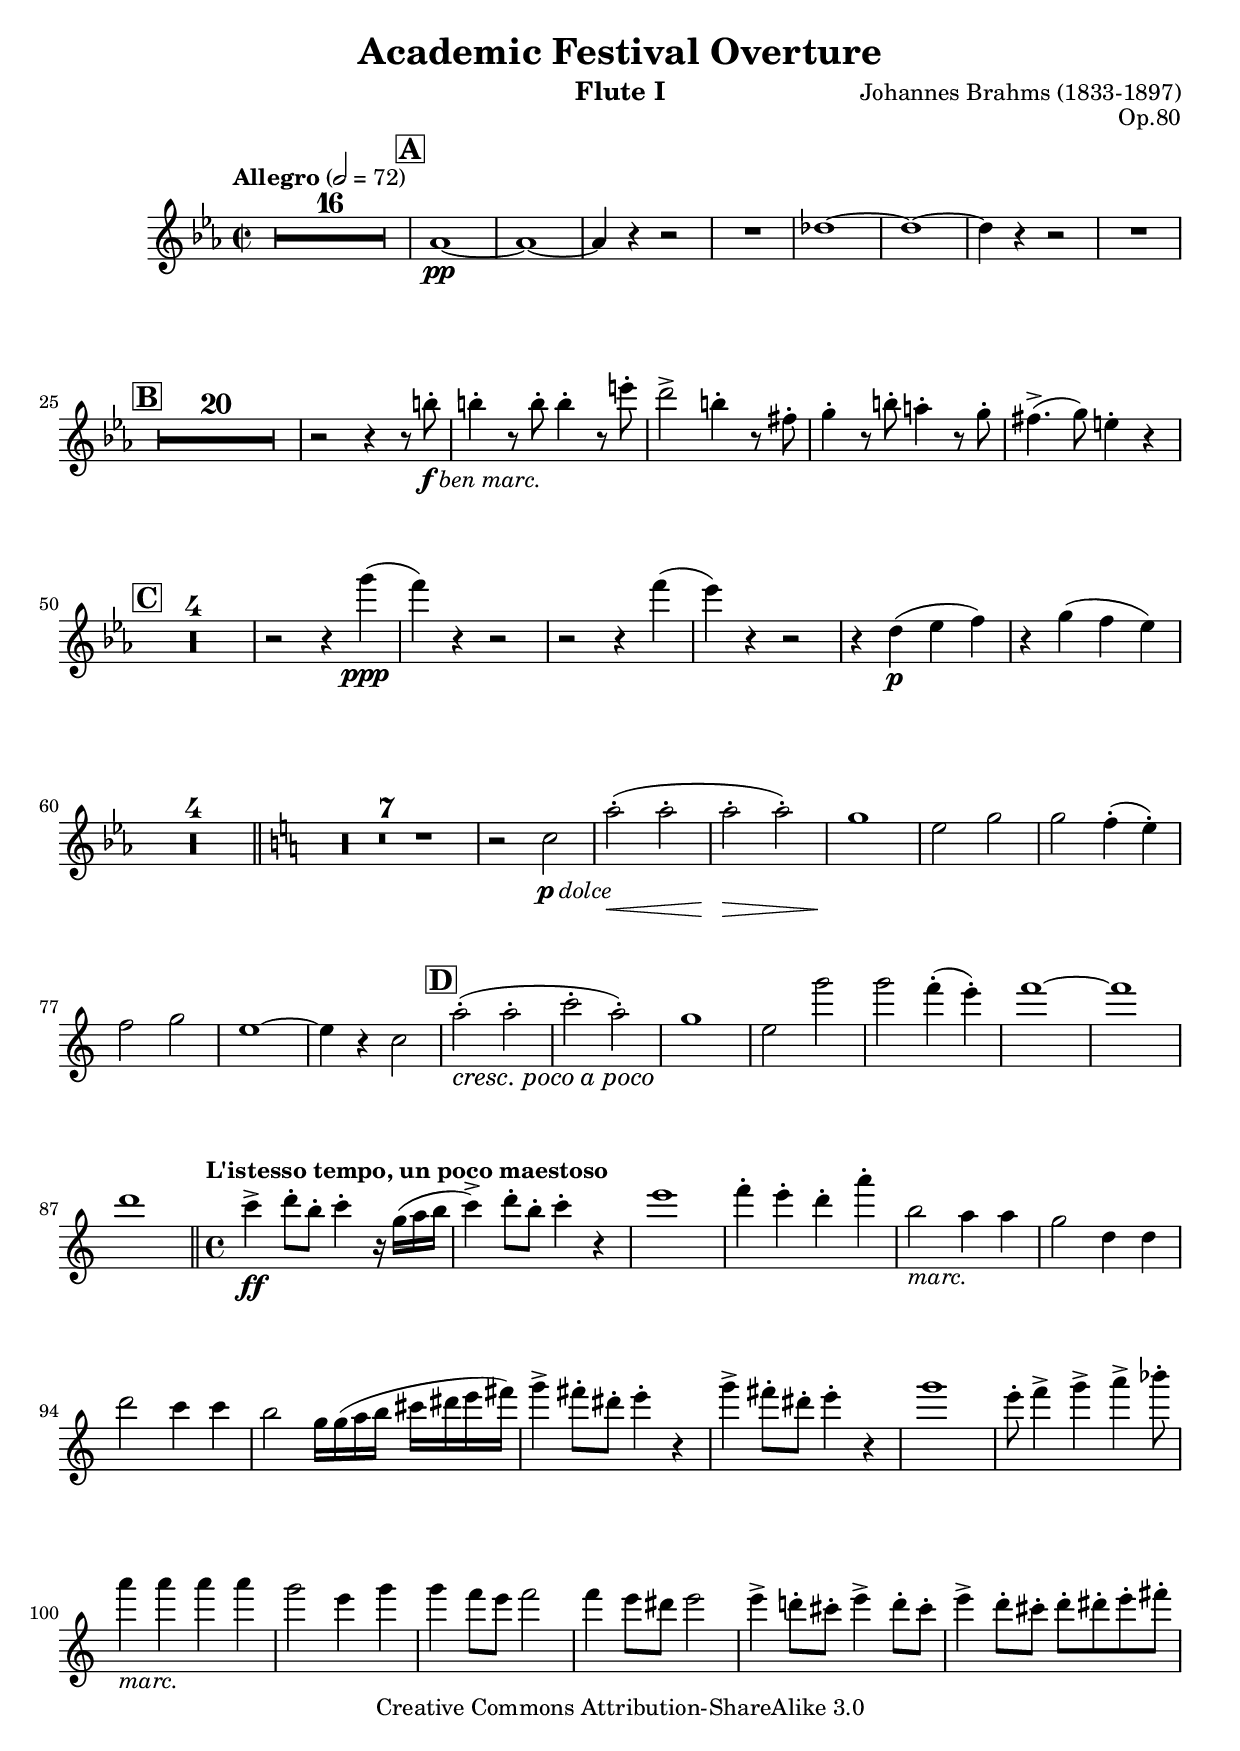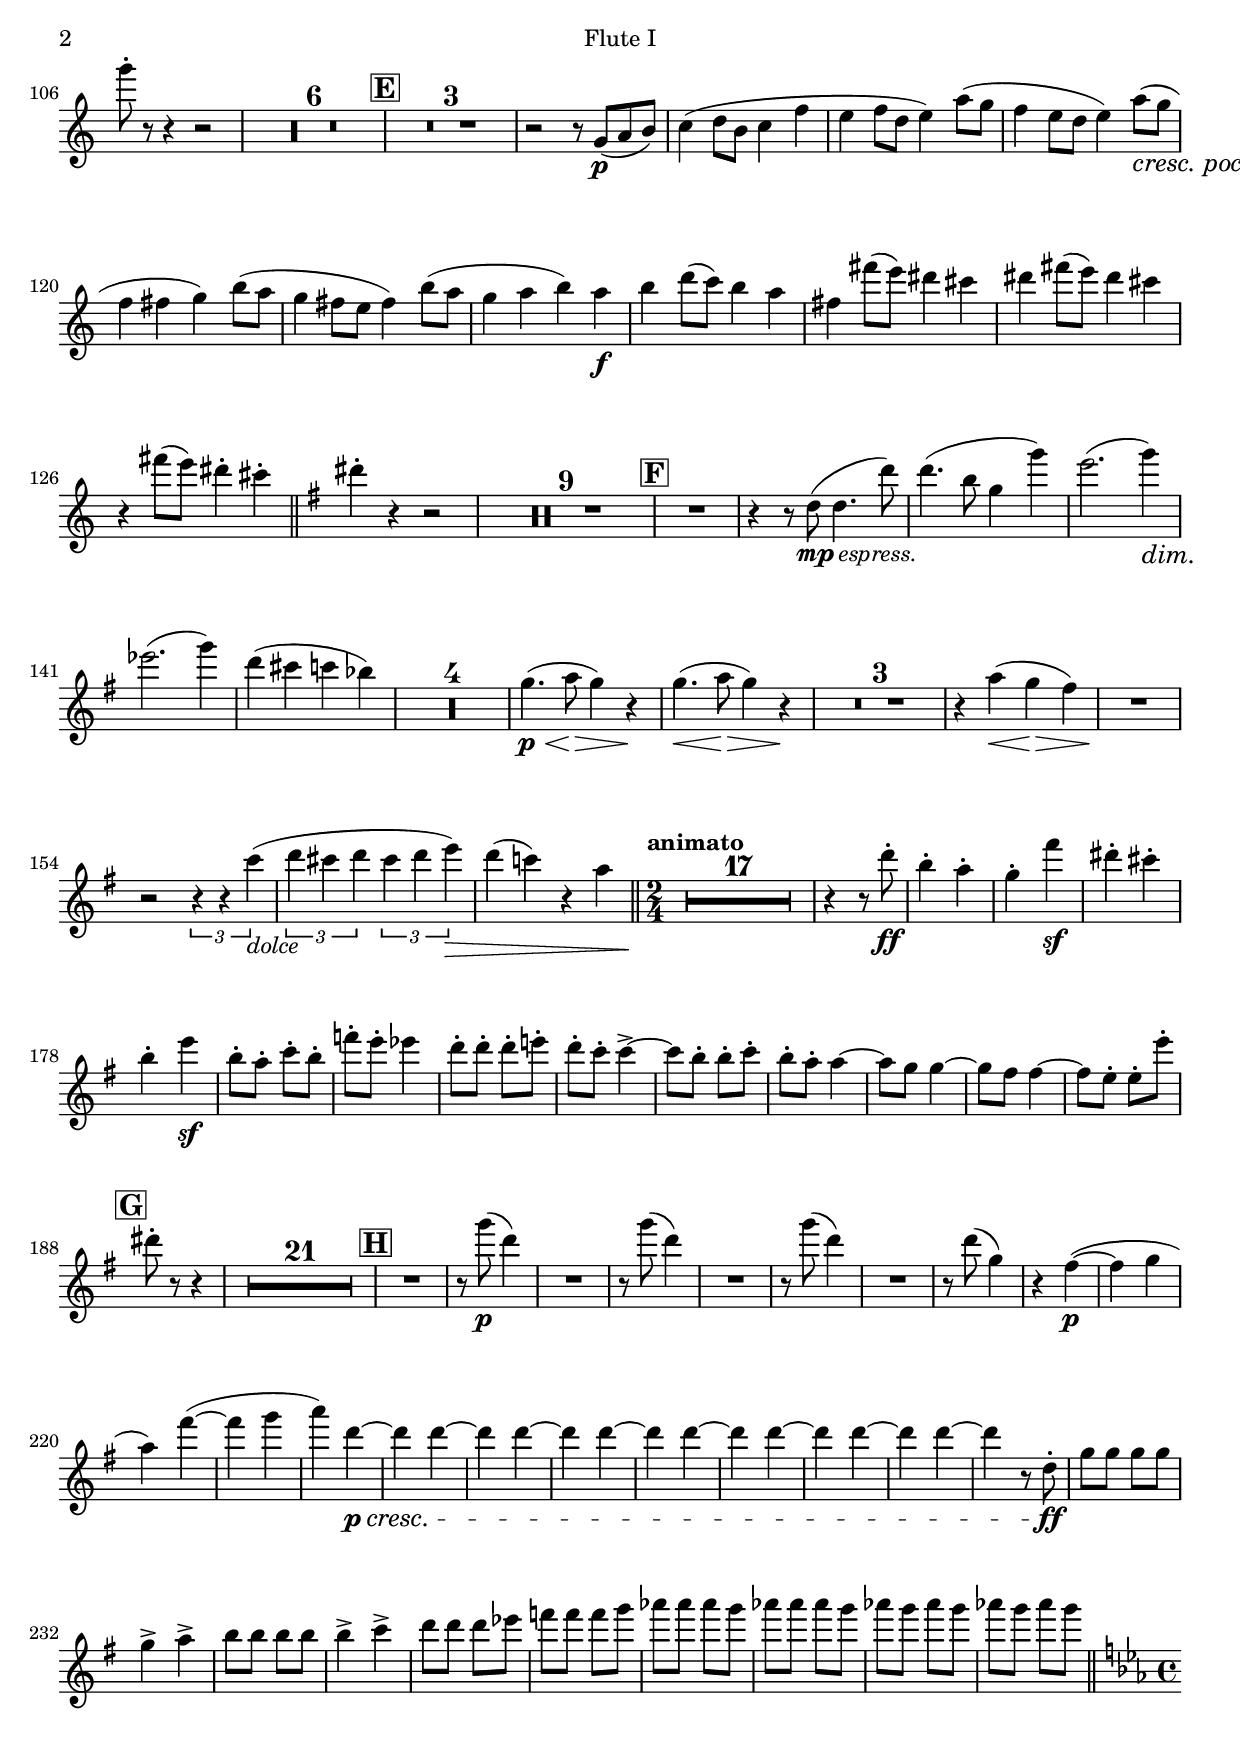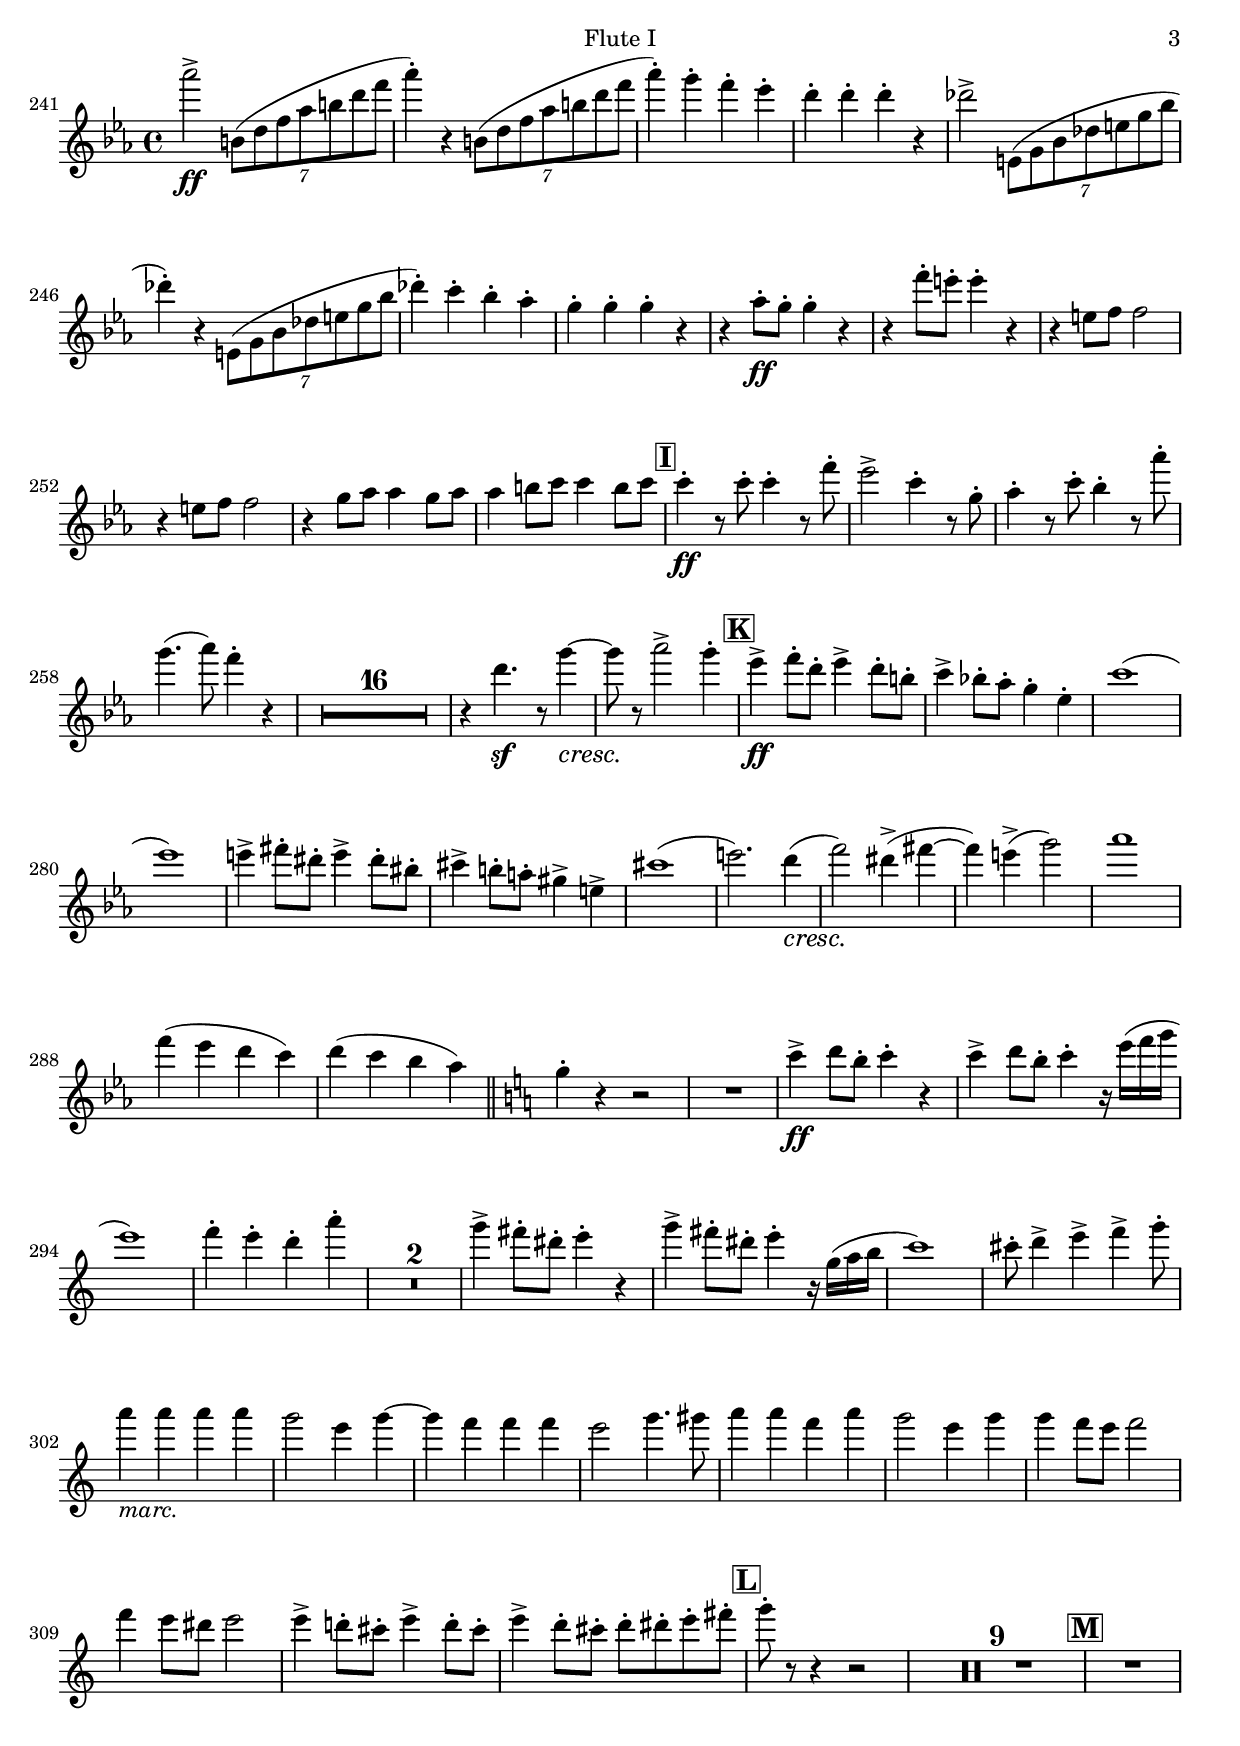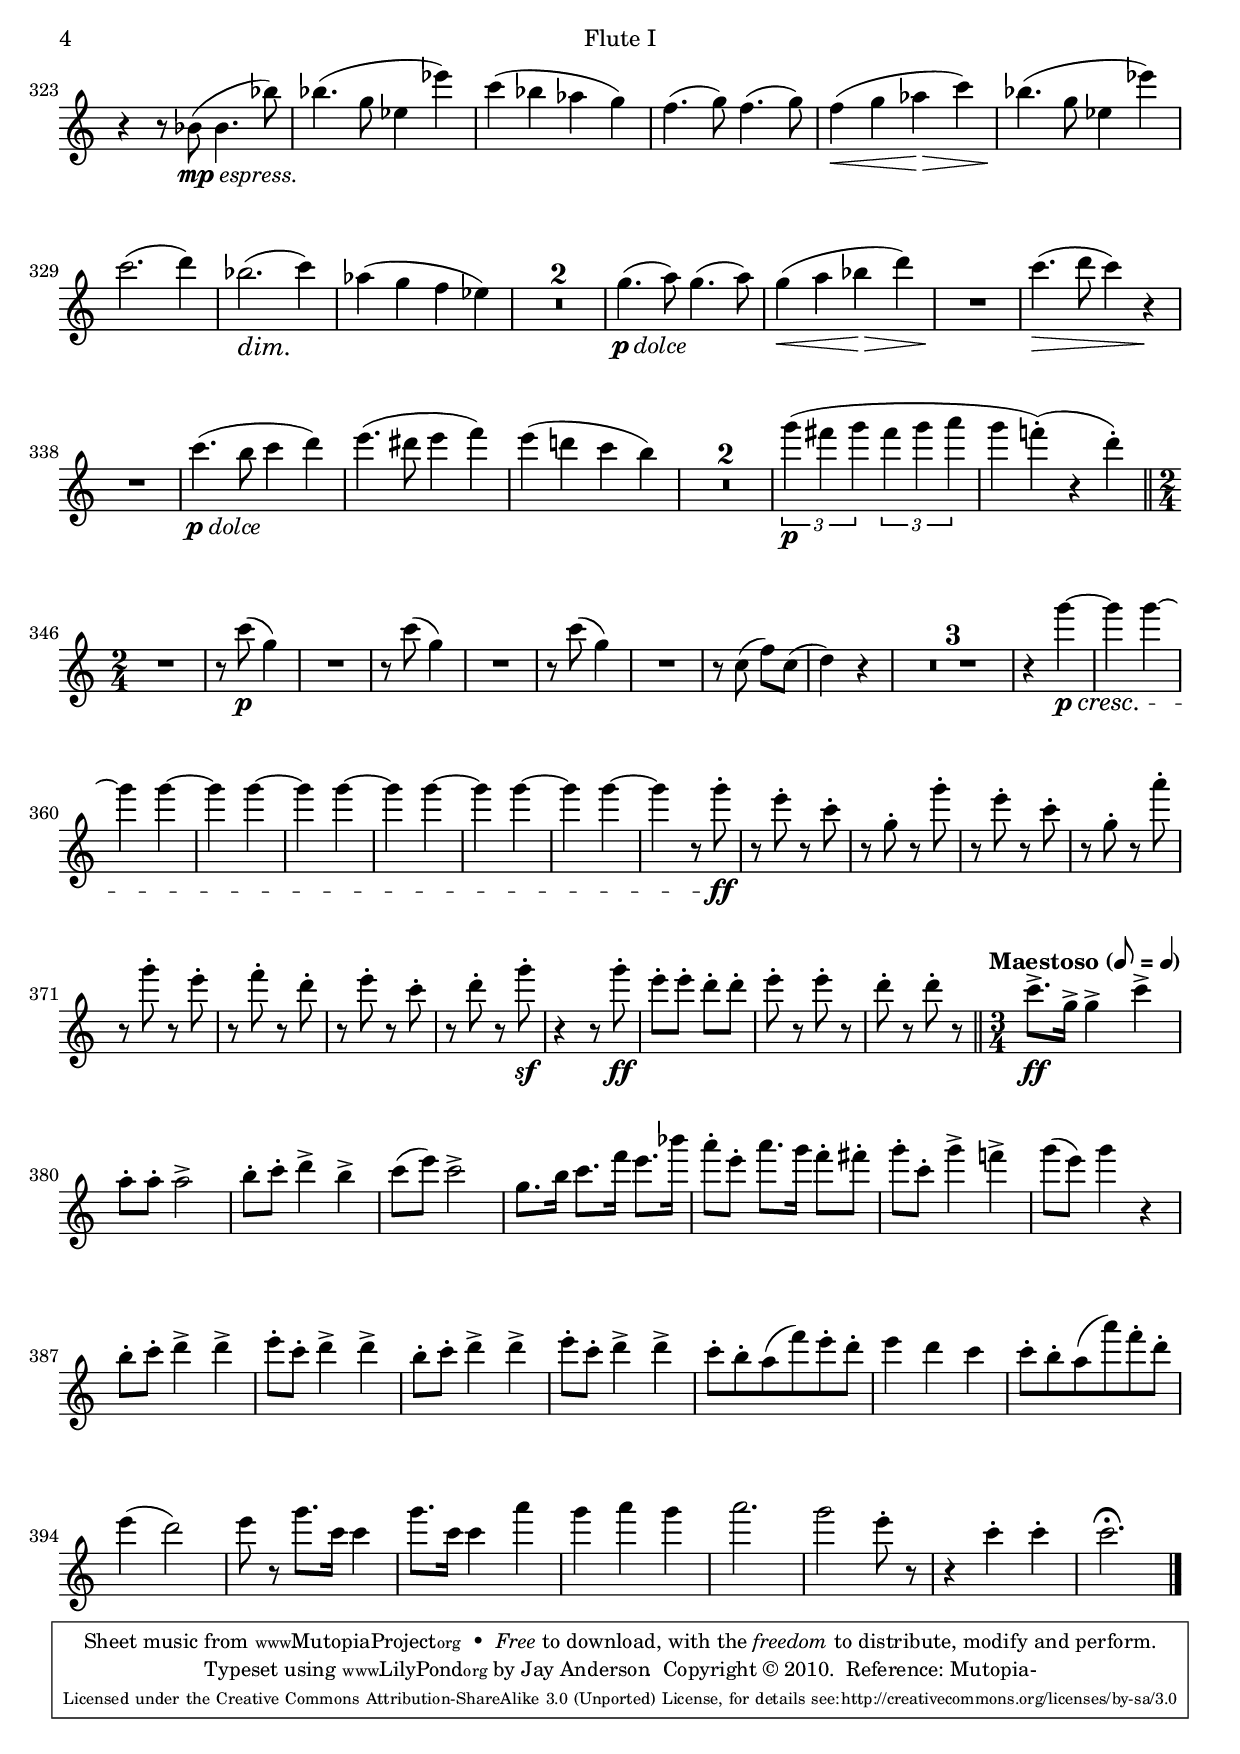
\version "2.13.51"

\include "defs.ily"
\include "flute1.ily"

instrument = "Flute I"

\include "header.ily"

\score
{
  \new Staff
  {
    << \removeWithTag #'score \fluteOne \outline >>
  }
}
